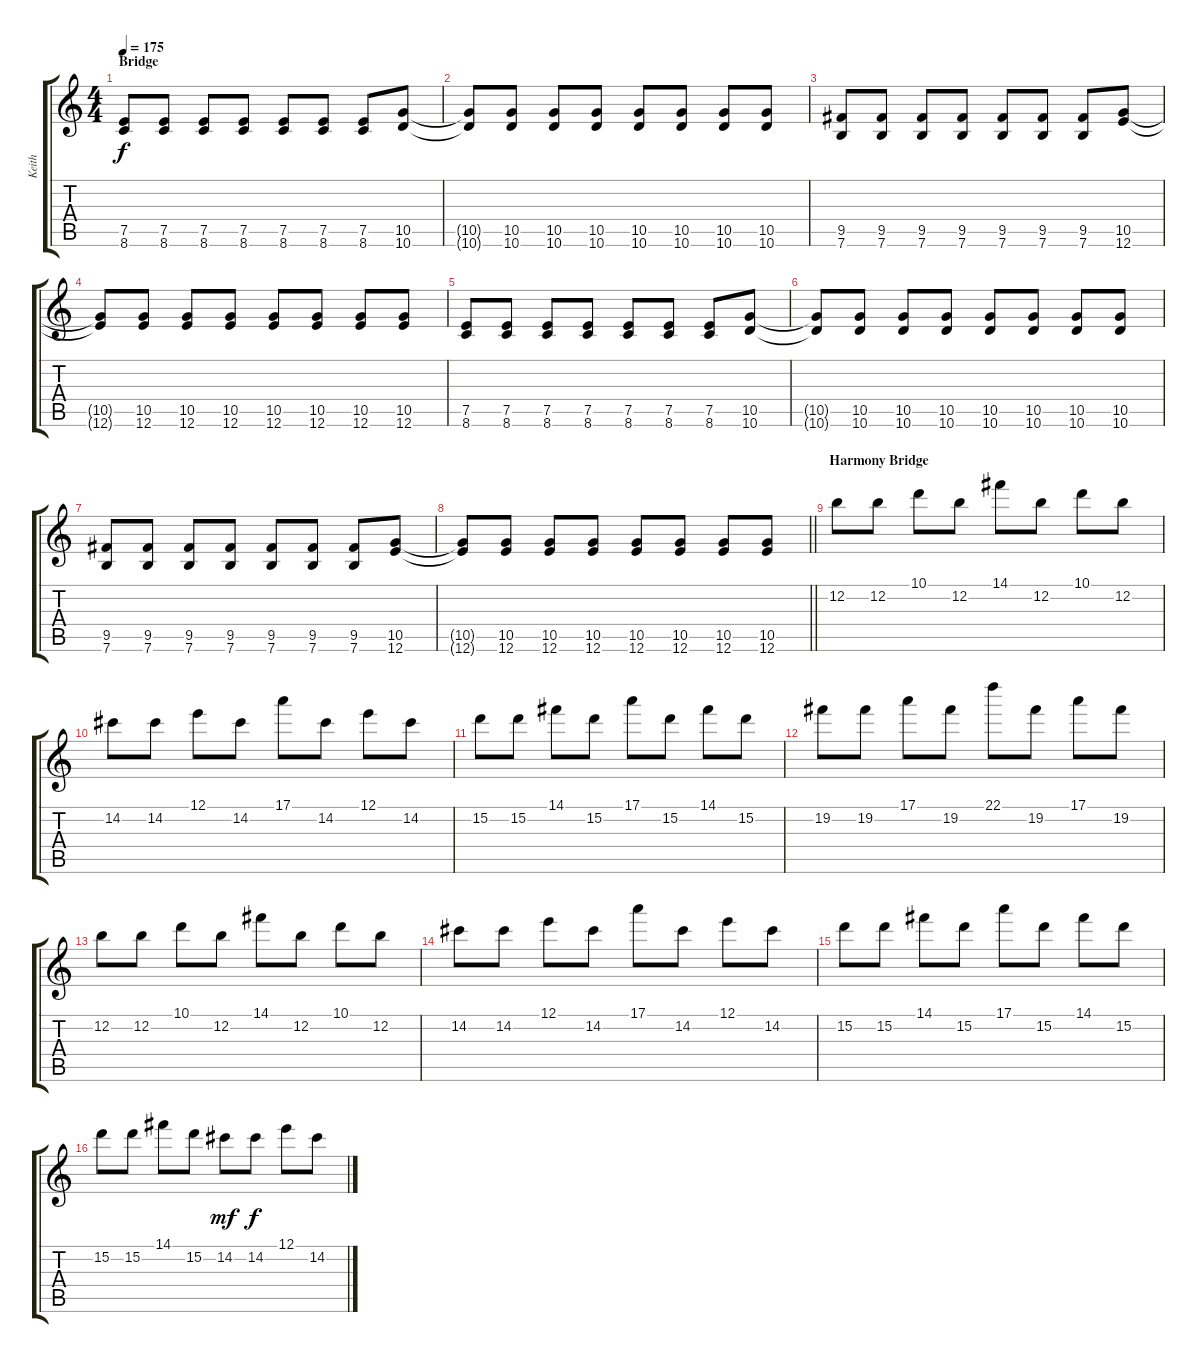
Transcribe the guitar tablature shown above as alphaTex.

\track ("Keith" "Keith") {instrument distortionguitar}
\staff {score tabs}
\tuning (E4 B3 G3 D3 A2 E2) {hide}
\ts (4 4)
\section ("" "Bridge")
\tempo 175
\clef g2
\ks c
(7.5 8.6).8{dy f} (7.5 8.6).8 (7.5 8.6).8 (7.5 8.6).8 (7.5 8.6).8 (7.5 8.6).8 (7.5 8.6).8 (10.5 10.6).8 |
(10.5{t} 10.6{t}).8 (10.5 10.6).8 (10.5 10.6).8 (10.5 10.6).8 (10.5 10.6).8 (10.5 10.6).8 (10.5 10.6).8 (10.5 10.6).8 |
(9.5 7.6).8 (9.5 7.6).8 (9.5 7.6).8 (9.5 7.6).8 (9.5 7.6).8 (9.5 7.6).8 (9.5 7.6).8 (10.5 12.6).8 |
(10.5{t} 12.6{t}).8 (10.5 12.6).8 (10.5 12.6).8 (10.5 12.6).8 (10.5 12.6).8 (10.5 12.6).8 (10.5 12.6).8 (10.5 12.6).8 |
(7.5 8.6).8 (7.5 8.6).8 (7.5 8.6).8 (7.5 8.6).8 (7.5 8.6).8 (7.5 8.6).8 (7.5 8.6).8 (10.5 10.6).8 |
(10.5{t} 10.6{t}).8 (10.5 10.6).8 (10.5 10.6).8 (10.5 10.6).8 (10.5 10.6).8 (10.5 10.6).8 (10.5 10.6).8 (10.5 10.6).8 |
(9.5 7.6).8 (9.5 7.6).8 (9.5 7.6).8 (9.5 7.6).8 (9.5 7.6).8 (9.5 7.6).8 (9.5 7.6).8 (10.5 12.6).8 |
\barLineRight lightlight
(10.5{t} 12.6{t}).8 (10.5 12.6).8 (10.5 12.6).8 (10.5 12.6).8 (10.5 12.6).8 (10.5 12.6).8 (10.5 12.6).8 (10.5 12.6).8 |
\section ("" "Harmony Bridge")
12.2.8 12.2.8 10.1.8 12.2.8 14.1.8 12.2.8 10.1.8 12.2.8 |
14.2.8 14.2.8 12.1.8 14.2.8 17.1.8 14.2.8 12.1.8 14.2.8 |
15.2.8 15.2.8 14.1.8 15.2.8 17.1.8 15.2.8 14.1.8 15.2.8 |
19.2.8 19.2.8 17.1.8 19.2.8 22.1.8 19.2.8 17.1.8 19.2.8 |
12.2.8 12.2.8 10.1.8 12.2.8 14.1.8 12.2.8 10.1.8 12.2.8 |
14.2.8 14.2.8 12.1.8 14.2.8 17.1.8 14.2.8 12.1.8 14.2.8 |
15.2.8 15.2.8 14.1.8 15.2.8 17.1.8 15.2.8 14.1.8 15.2.8 |
15.2.8 15.2.8 14.1.8 15.2.8 14.2.8{dy mf} 14.2.8{dy f} 12.1.8 14.2.8
